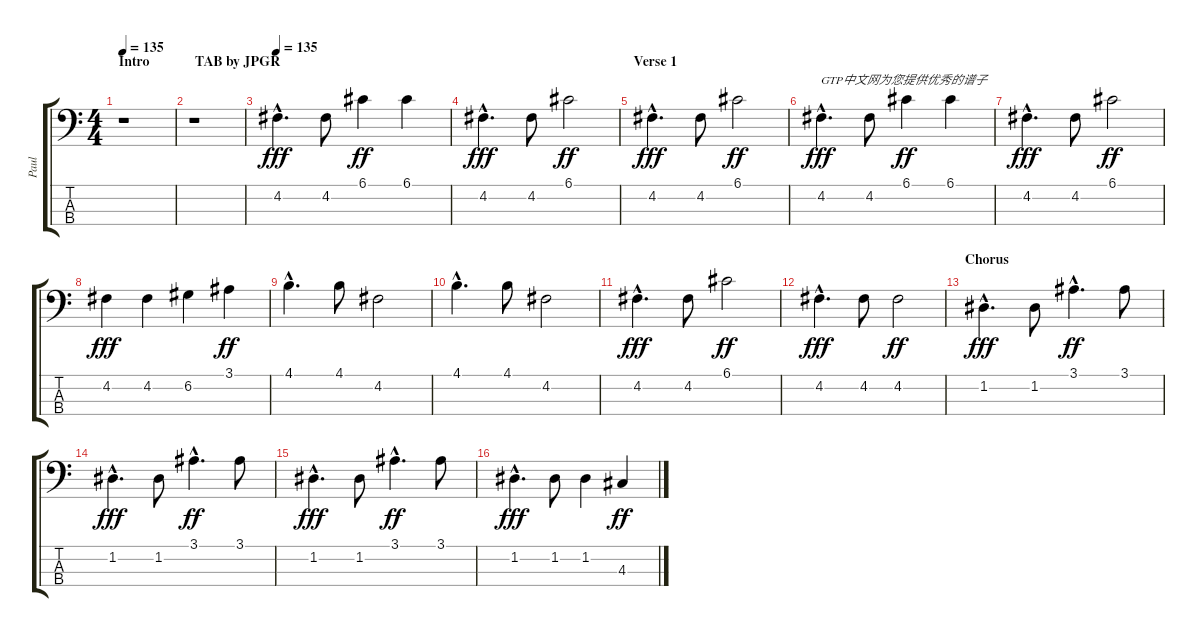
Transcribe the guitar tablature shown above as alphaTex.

\track ("Paul" "Paul") {instrument electricbassfinger}
\staff {score tabs}
\tuning (G2 D2 A1 E1) {hide}
\ts (4 4)
\section ("" "Intro             TAB by JPGR")
\tempo 135
\tempo 105
\tempo 135
\clef f4
\ks c
r.1{dy fff instrument electricbassfinger} |
r.1 |
\tempo 135
4.2{hac}.4{d} 4.2.8 6.1.4{dy ff} 6.1.4 |
4.2{hac}.4{d dy fff} 4.2.8 6.1.2{dy ff} |
\section ("" "Verse 1")
4.2{hac}.4{d dy fff} 4.2.8 6.1.2{dy ff} |
4.2{hac}.4{d txt "GTP中文网为您提供优秀的谱子" dy fff} 4.2.8 6.1.4{dy ff} 6.1.4 |
4.2{hac}.4{d dy fff} 4.2.8 6.1.2{dy ff} |
4.2.4{dy fff} 4.2.4 6.2.4 3.1.4{dy ff} |
4.1{hac}.4{d} 4.1.8 4.2.2 |
4.1{hac}.4{d} 4.1.8 4.2.2 |
4.2{hac}.4{d dy fff} 4.2.8 6.1.2{dy ff} |
4.2{hac}.4{d dy fff} 4.2.8 4.2.2{dy ff} |
\section ("" "Chorus")
1.2{hac}.4{d dy fff} 1.2.8 3.1{hac}.4{d dy ff} 3.1.8 |
1.2{hac}.4{d dy fff} 1.2.8 3.1{hac}.4{d dy ff} 3.1.8 |
1.2{hac}.4{d dy fff} 1.2.8 3.1{hac}.4{d dy ff} 3.1.8 |
1.2{hac}.4{d dy fff} 1.2.8 1.2.4 4.3.4{dy ff}
